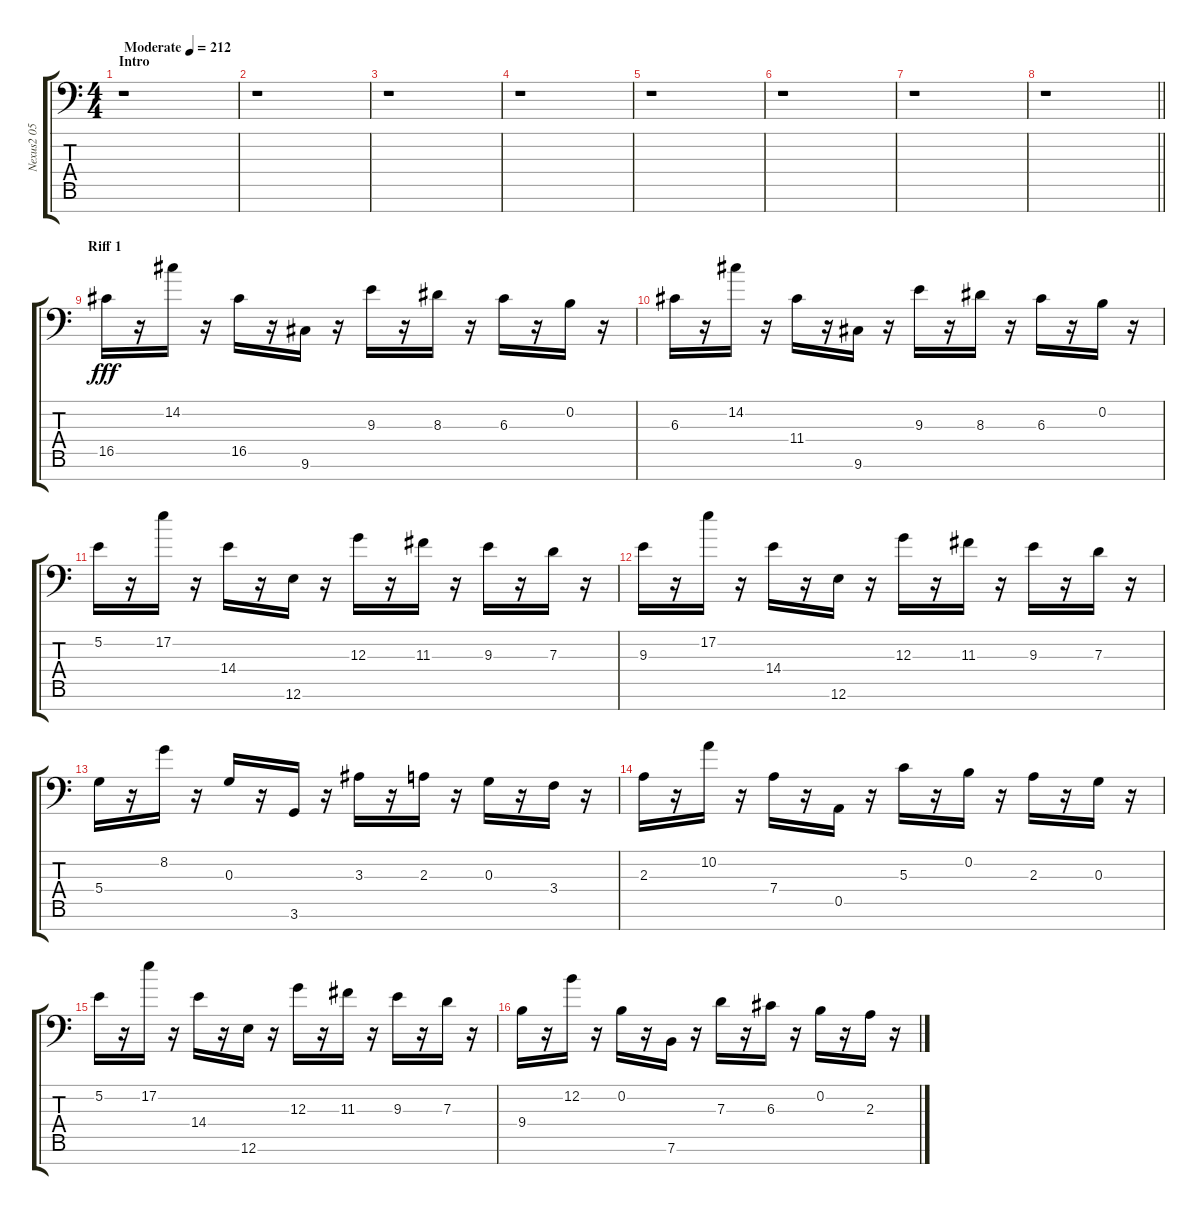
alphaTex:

\track ("Nexus2 05" "Nexus2 05") {instrument lead3calliope}
\staff {score tabs}
\tuning (C8 B3 G3 D3 A2 E2 C-1) {hide}
\ts (4 4)
\section ("" "Intro")
\tempo (212 "Moderate")
\clef f4
\ks c
r.1{dy fff instrument lead3calliope} |
r.1 |
r.1 |
r.1 |
r.1 |
r.1 |
r.1 |
\barLineRight lightlight
r.1 |
\section ("" "Riff 1")
16.5.16 r.16 14.2.16 r.16 16.5.16 r.16 9.6.16 r.16 9.3.16 r.16 8.3.16 r.16 6.3.16 r.16 0.2.16 r.16 |
6.3.16 r.16 14.2.16 r.16 11.4.16 r.16 9.6.16 r.16 9.3.16 r.16 8.3.16 r.16 6.3.16 r.16 0.2.16 r.16 |
5.2.16 r.16 17.2.16 r.16 14.4.16 r.16 12.6.16 r.16 12.3.16 r.16 11.3.16 r.16 9.3.16 r.16 7.3.16 r.16 |
9.3.16 r.16 17.2.16 r.16 14.4.16 r.16 12.6.16 r.16 12.3.16 r.16 11.3.16 r.16 9.3.16 r.16 7.3.16 r.16 |
5.4.16 r.16 8.2.16 r.16 0.3.16 r.16 3.6.16 r.16 3.3.16 r.16 2.3.16 r.16 0.3.16 r.16 3.4.16 r.16 |
2.3.16 r.16 10.2.16 r.16 7.4.16 r.16 0.5.16 r.16 5.3.16 r.16 0.2.16 r.16 2.3.16 r.16 0.3.16 r.16 |
5.2.16 r.16 17.2.16 r.16 14.4.16 r.16 12.6.16 r.16 12.3.16 r.16 11.3.16 r.16 9.3.16 r.16 7.3.16 r.16 |
9.4.16 r.16 12.2.16 r.16 0.2.16 r.16 7.6.16 r.16 7.3.16 r.16 6.3.16 r.16 0.2.16 r.16 2.3.16 r.16
